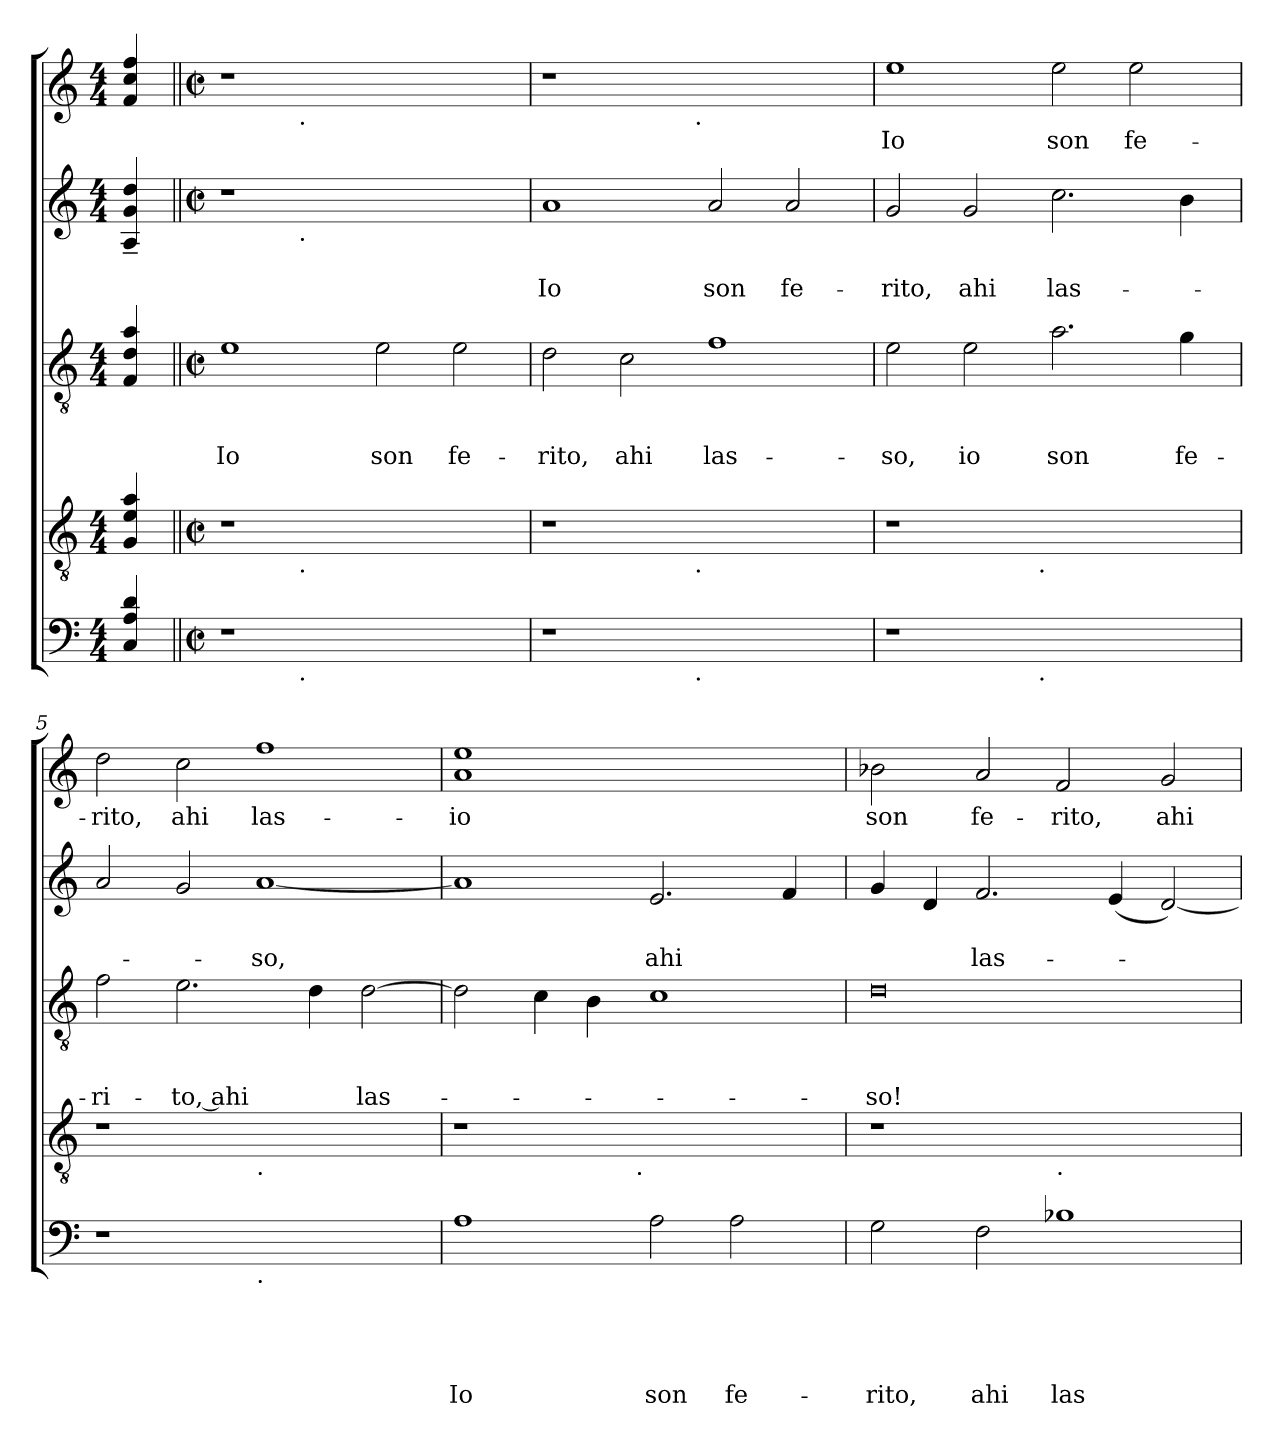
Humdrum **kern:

**kern	**text	**text	**text	**text	**text	**kern	**kern	**text	**text	**text	**kern	**text	**text	**kern	**text
*part5	*part5	*part5	*part5	*part5	*part5	*part4	*part3	*part3	*part3	*part3	*part2	*part2	*part2	*part1	*part1
*staff5	*staff5	*staff5	*staff5	*staff5	*staff5	*staff4	*staff3	*staff3	*staff3	*staff3	*staff2	*staff2	*staff2	*staff1	*staff1
*clefF4	*	*	*	*	*	*clefGv2	*clefGv2	*	*	*	*clefG2	*	*	*clefG2	*
*k[]	*	*	*	*	*	*k[]	*k[]	*	*	*	*k[]	*	*	*k[]	*
*C:	*	*	*	*	*	*C:	*C:	*	*	*	*C:	*	*	*C:	*
*M4/4	*	*	*	*	*	*M4/4	*M4/4	*	*	*	*M4/4	*	*	*M4/4	*
=1	=1	=1	=1	=1	=1	=1	=1	=1	=1	=1	=1	=1	=1	=1	=1
4C/ 4A/ 4d/	.	.	.	.	.	4G/ 4e/ 4a/	4F/ 4d/ 4a/	.	.	.	4A/~< 4g/~< 4dd/~<	.	.	4f/ 4cc/ 4ff/	.
=2||	=2||	=2||	=2||	=2||	=2||	=2||	=2||	=2||	=2||	=2||	=2||	=2||	=2||	=2||	=2||
*M2/2	*	*	*	*	*	*M2/2	*M2/2	*	*	*	*M2/2	*	*	*M2/2	*
*met(c|)	*	*	*	*	*	*met(c|)	*met(c|)	*	*	*	*met(c|)	*	*	*met(c|)	*
!	!	!	!	!	!	!	!	!	!	!LO:LY:b	!	!	!	!	!
*^	*	*	*	*	*	*^	*	*	*	*	*^	*	*	*^	*
1r	2ryy	.	.	.	.	.	1r	2ryy	1e	.	.	Io	1r	2ryy	.	.	1r	2ryy	.
!	!	!	!	!	!	!	!	!	!	!	!	!	!	!	!	!	!	!LO:TX:b:t=.	!
!	!	!	!	!	!	!	!	!	!	!	!	!	!	!LO:TX:b:t=.	!	!	!	!	!
!	!	!	!	!	!	!	!	!LO:TX:b:t=.	!	!	!	!	!	!	!	!	!	!	!
!	!LO:TX:b:t=.	!	!	!	!	!	!	!	!	!	!	!	!	!	!	!	!	!	!
.	1.ryy	.	.	.	.	.	.	1.ryy	.	.	.	.	.	1.ryy	.	.	.	1.ryy	.
!	!	!	!	!	!	!	!	!	!	!	!	!LO:LY:b	!	!	!	!	!	!	!
1ryy	.	.	.	.	.	.	1ryy	.	2e\	.	.	son	1ryy	.	.	.	1ryy	.	.
!	!	!	!	!	!	!	!	!	!	!	!	!LO:LY:b	!	!	!	!	!	!	!
.	.	.	.	.	.	.	.	.	2e\	.	.	fe-	.	.	.	.	.	.	.
=3	=3	=3	=3	=3	=3	=3	=3	=3	=3	=3	=3	=3	=3	=3	=3	=3	=3	=3	=3
!	!	!	!	!	!	!	!	!	!	!	!	!LO:LY:b	!	!	!	!LO:LY:b	!	!	!
*	*	*	*	*	*	*	*	*	*	*	*	*	*v	*v	*	*	*	*	*
1r	2ryy	.	.	.	.	.	1r	2ryy	2d\	.	.	-ri­to,	1a	.	Io	1r	2ryy	.
!	!	!	!	!	!	!	!	!	!	!	!	!LO:LY:b	!	!	!	!	!	!
.	4...ryy	.	.	.	.	.	.	4...ryy	2c\	.	.	ahi	.	.	.	.	4...ryy	.
!	!	!	!	!	!	!	!	!	!	!	!	!	!	!	!	!	!LO:TX:b:t=.	!
!	!	!	!	!	!	!	!	!LO:TX:b:t=.	!	!	!	!	!	!	!	!	!	!
!	!LO:TX:b:t=.	!	!	!	!	!	!	!	!	!	!	!	!	!	!	!	!	!
.	1ryy	.	.	.	.	.	.	1ryy	.	.	.	.	.	.	.	.	1ryy	.
!	!	!	!	!	!	!	!	!	!	!	!	!LO:LY:b	!	!	!LO:LY:b	!	!	!
1ryy	.	.	.	.	.	.	1ryy	.	1f	.	.	las-	2a/	.	son	1ryy	.	.
!	!	!	!	!	!	!	!	!	!	!	!	!	!	!	!LO:LY:b	!	!	!
.	.	.	.	.	.	.	.	.	.	.	.	.	2a/	.	fe-	.	.	.
.	32ryy	.	.	.	.	.	.	32ryy	.	.	.	.	.	.	.	.	32ryy	.
=4	=4	=4	=4	=4	=4	=4	=4	=4	=4	=4	=4	=4	=4	=4	=4	=4	=4	=4
!	!	!	!	!	!	!	!	!	!	!	!	!LO:LY:b	!	!	!LO:LY:b	!	!	!LO:LY:b
*	*	*	*	*	*	*	*	*	*	*	*	*	*	*	*	*v	*v	*
1r	2ryy	.	.	.	.	.	1r	2ryy	2e\	.	.	-so,	2g/	.	-ri­to,	1ee	Io
!	!	!	!	!	!	!	!	!	!	!	!	!LO:LY:b	!	!	!LO:LY:b	!	!
.	4...ryy	.	.	.	.	.	.	4...ryy	2e\	.	.	io	2g/	.	ahi	.	.
!	!	!	!	!	!	!	!	!LO:TX:b:t=.	!	!	!	!	!	!	!	!	!
!	!LO:TX:b:t=.	!	!	!	!	!	!	!	!	!	!	!	!	!	!	!	!
.	1ryy	.	.	.	.	.	.	1ryy	.	.	.	.	.	.	.	.	.
!	!	!	!	!	!	!	!	!	!	!	!	!LO:LY:b	!	!	!LO:LY:b	!	!LO:LY:b
1ryy	.	.	.	.	.	.	1ryy	.	2.a\	.	.	son	2.cc\	.	las-	2ee\	son
!	!	!	!	!	!	!	!	!	!	!	!	!	!	!	!	!	!LO:LY:b
.	.	.	.	.	.	.	.	.	.	.	.	.	.	.	.	2ee\	fe-
!	!	!	!	!	!	!	!	!	!	!	!	!LO:LY:b	!	!	!	!	!
.	.	.	.	.	.	.	.	.	4g\	.	.	fe-	4b\	.	.	.	.
.	32ryy	.	.	.	.	.	.	32ryy	.	.	.	.	.	.	.	.	.
=5	=5	=5	=5	=5	=5	=5	=5	=5	=5	=5	=5	=5	=5	=5	=5	=5	=5
!	!	!	!	!	!	!	!	!	!	!	!	!LO:LY:b	!	!	!	!	!LO:LY:b
*v	*v	*	*	*	*	*	*	*	*	*	*	*	*	*	*	*	*
*	*	*	*	*	*	*v	*v	*	*	*	*	*	*	*	*	*
1r	.	.	.	.	.	1r	2f\	.	.	-ri-	2a/	.	.	2dd\	-ri­to,
!	!	!	!	!	!	!	!	!	!	!LO:LY:b	!	!	!	!	!LO:LY:b
.	.	.	.	.	.	.	2.e\	.	.	-to, ahi	2g/	.	.	2cc\	ahi
!	!	!	!	!	!	!LO:TX:b:t=.	!	!	!	!	!	!	!	!	!
!LO:TX:b:t=.	!	!	!	!	!	!	!	!	!	!	!	!	!	!	!
!	!	!	!	!	!	!	!	!	!	!	!	!	!LO:LY:b	!	!LO:LY:b
1ryy	.	.	.	.	.	1ryy	.	.	.	.	[<1a	.	-so,	1ff	las-
.	.	.	.	.	.	.	4d\	.	.	.	.	.	.	.	.
!	!	!	!	!	!	!	!	!	!	!LO:LY:b	!	!	!	!	!
.	.	.	.	.	.	.	[>2d\	.	.	las-	.	.	.	.	.
=6	=6	=6	=6	=6	=6	=6	=6	=6	=6	=6	=6	=6	=6	=6	=6
!	!	!	!	!	!LO:LY:b	!	!	!	!	!	!	!	!	!	!LO:LY:b
*	*	*	*	*	*	*^	*	*	*	*	*	*	*	*	*
1A	.	.	.	.	Io	1r	2ryy	2d\]	.	.	.	1a]	.	.	1a 1ee	io
.	.	.	.	.	.	.	4...ryy	4c\	.	.	.	.	.	.	.	.
.	.	.	.	.	.	.	.	4B\	.	.	.	.	.	.	.	.
!	!	!	!	!	!	!	!LO:TX:b:t=.	!	!	!	!	!	!	!	!	!
.	.	.	.	.	.	.	1ryy	.	.	.	.	.	.	.	.	.
!	!	!	!	!	!LO:LY:b	!	!	!	!	!	!	!	!	!LO:LY:b	!	!
2A\	.	.	.	.	son	1ryy	.	1c	.	.	.	2.e/	.	ahi	1ryy	.
!	!	!	!	!	!LO:LY:b	!	!	!	!	!	!	!	!	!	!	!
2A\	.	.	.	.	fe-	.	.	.	.	.	.	.	.	.	.	.
.	.	.	.	.	.	.	.	.	.	.	.	4f/	.	.	.	.
.	.	.	.	.	.	.	32ryy	.	.	.	.	.	.	.	.	.
=7	=7	=7	=7	=7	=7	=7	=7	=7	=7	=7	=7	=7	=7	=7	=7	=7
!	!	!	!	!	!LO:LY:b	!	!	!	!	!	!LO:LY:b	!	!	!	!	!LO:LY:b
*	*	*	*	*	*	*v	*v	*	*	*	*	*	*	*	*	*
2G\	.	.	.	.	-ri­to,	1r	0d	.	.	-so!	4g/	.	.	2b-X\	son
.	.	.	.	.	.	.	.	.	.	.	4d/	.	.	.	.
!	!	!	!	!	!LO:LY:b	!	!	!	!	!	!	!	!LO:LY:b	!	!LO:LY:b
2F\	.	.	.	.	ahi	.	.	.	.	.	2.f/	.	las-	2a/	fe-
!	!	!	!	!	!	!LO:TX:b:t=.	!	!	!	!	!	!	!	!	!
!	!	!	!	!	!LO:LY:b	!	!	!	!	!	!	!	!	!	!LO:LY:b
1B-	.	.	.	.	las-	1ryy	.	.	.	.	.	.	.	2f/	-ri­to,
.	.	.	.	.	.	.	.	.	.	.	(4e/	.	.	.	.
!	!	!	!	!	!	!	!	!	!	!	!	!	!	!	!LO:LY:b
.	.	.	.	.	.	.	.	.	.	.	[<2d/)	.	.	2g/	ahi
=	=	=	=	=	=	=	=	=	=	=	=	=	=	=	=
*-	*-	*-	*-	*-	*-	*-	*-	*-	*-	*-	*-	*-	*-	*-	*-
